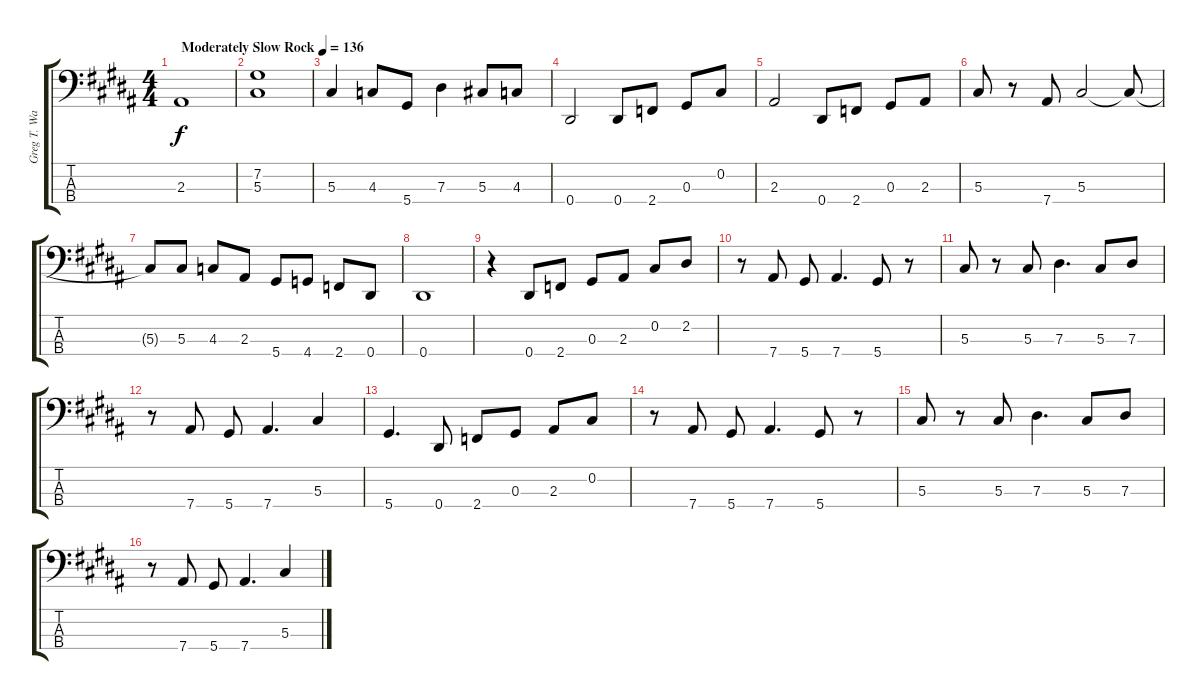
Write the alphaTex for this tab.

\track ("Greg T. Walker Bass" "Greg T. Wa") {instrument electricbassfinger}
\staff {score tabs}
\tuning (Gb2 Db2 Ab1 Eb1) {hide}
\ts (4 4)
\tempo (136 "Moderately Slow Rock")
\clef f4
\ks b
2.3.1{dy f instrument electricbassfinger} |
(7.2 5.3).1 |
5.3.4 4.3.8 5.4.8 7.3.4 5.3.8 4.3.8 |
0.4.2 0.4.8 2.4.8 0.3.8 0.2.8 |
2.3.2 0.4.8 2.4.8 0.3.8 2.3.8 |
5.3.8 r.8 7.4.8 5.3.2 5.3{t}.8 |
5.3{t}.8 5.3.8 4.3.8 2.3.8 5.4.8 4.4.8 2.4.8 0.4.8 |
0.4.1 |
r.4 0.4.8 2.4.8 0.3.8 2.3.8 0.2.8 2.2.8 |
r.8 7.4.8 5.4.8 7.4.4{d} 5.4.8 r.8 |
5.3.8 r.8 5.3.8 7.3.4{d} 5.3.8 7.3.8 |
r.8 7.4.8 5.4.8 7.4.4{d} 5.3.4 |
5.4.4{d} 0.4.8 2.4.8 0.3.8 2.3.8 0.2.8 |
r.8 7.4.8 5.4.8 7.4.4{d} 5.4.8 r.8 |
5.3.8 r.8 5.3.8 7.3.4{d} 5.3.8 7.3.8 |
r.8 7.4.8 5.4.8 7.4.4{d} 5.3.4
